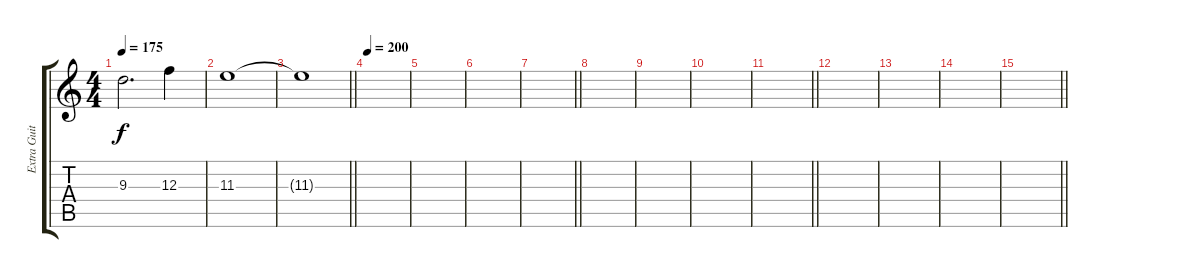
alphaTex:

\track ("Extra Guitar" "Extra Guit") {instrument overdrivenguitar}
\staff {score tabs}
\tuning (D4 A3 F3 C3 G2 C2) {hide}
\ts (4 4)
\tempo 175
\clef g2
\ks c
9.3{t}.2{d dy f} 12.3.4 |
11.3.1 |
\barLineRight lightlight
11.3{t}.1 |
\tempo 200
|
|
|
\barLineRight lightlight
|
|
|
|
\barLineRight lightlight
|
|
|
|
\barLineRight lightlight
